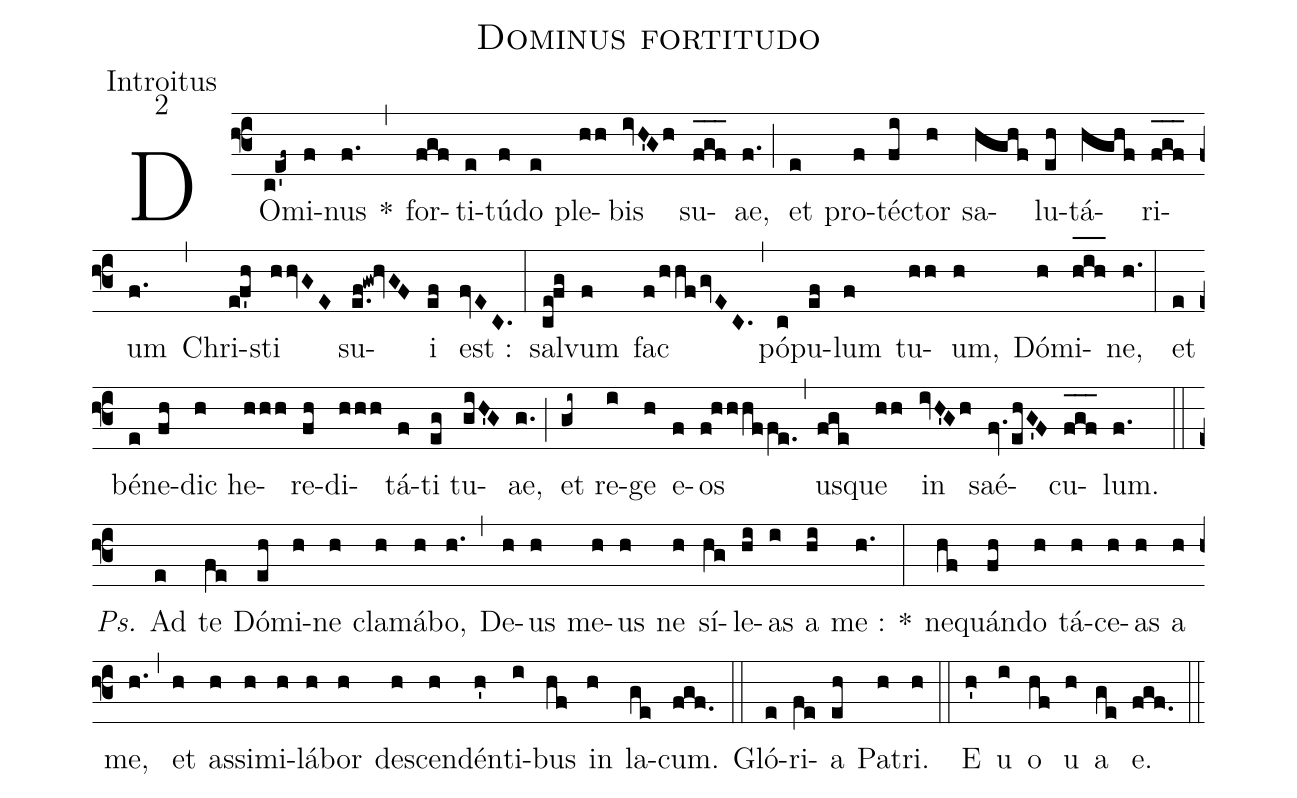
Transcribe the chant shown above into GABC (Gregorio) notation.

name:Dominus fortitudo;
office-part:Introitus;
mode:2;
%%
(f3) DO(c!e'f~)mi(f)nus(f.) *(,) for(fgf)ti(e)tú(f)do(e) ple(hh)bis(ivH'Gh) su(f_[oh:h]g_[oh:h]f_[oh:h])ae,(f.) (;) et(e) pro(f)té(fi)ctor(h) sa(hghf)lu(eh)tá(hghf)ri(f_[oh:h]g_[oh:h]f_[oh:h])um(f.) (,) Chri(ef'h)sti(hhvGE) su(e.f!gw!hvGF)i(ef) est :(fvEC.) (:) sal(ce!fg)vum(f) fac(f/hhfgvEC.) (,) pó(c)pu(ef)lum(f) tu(hh)um,(h) Dó(h)mi(h_[oh:h]i_[oh:h]h_[oh:h])ne,(h.) (:) et(e) <nlba>bé(e)ne</nlba>(fh)dic(h) he(hhh)re(fh)di(hhh)tá(f)ti(eg) tu(giH'G)ae,(g.) (;) et(gi~) re(i)ge(h) e(f)os(f!hhhffe.) (,) us(fge)que(hh) in(ivH'Gh) saé(fv.ehG'F)cu(f_[oh:h]g_[oh:h]f_[oh:h])lum.(f.) (::) <i>Ps.</i> Ad(e) te(fe) Dó(eh)mi(h)ne(h) cla(h)má(h)bo,(h.) (,) De(h)us(h) me(h)us(h) ne(h) sí(hg)le(hi)as(i) a(hi) me :(h.) *(:) ne(hf)quán(fh)do(h) tá(h)ce(h)as(h) a(h) me,(h.) (,) et(h) as(h)si(h)mi(h)lá(h)bor(h) de(h)scen(h)dén(h')ti(i)bus(hf) in(h) la(ge)cum.(fgf.) (::) Gló(e)ri(fe)a(eh) Pa(h)tri.(h) (::) <eu>E(h') u(i) o(hf) u(h) a(ge) e.</eu>(fgf.) (::)
